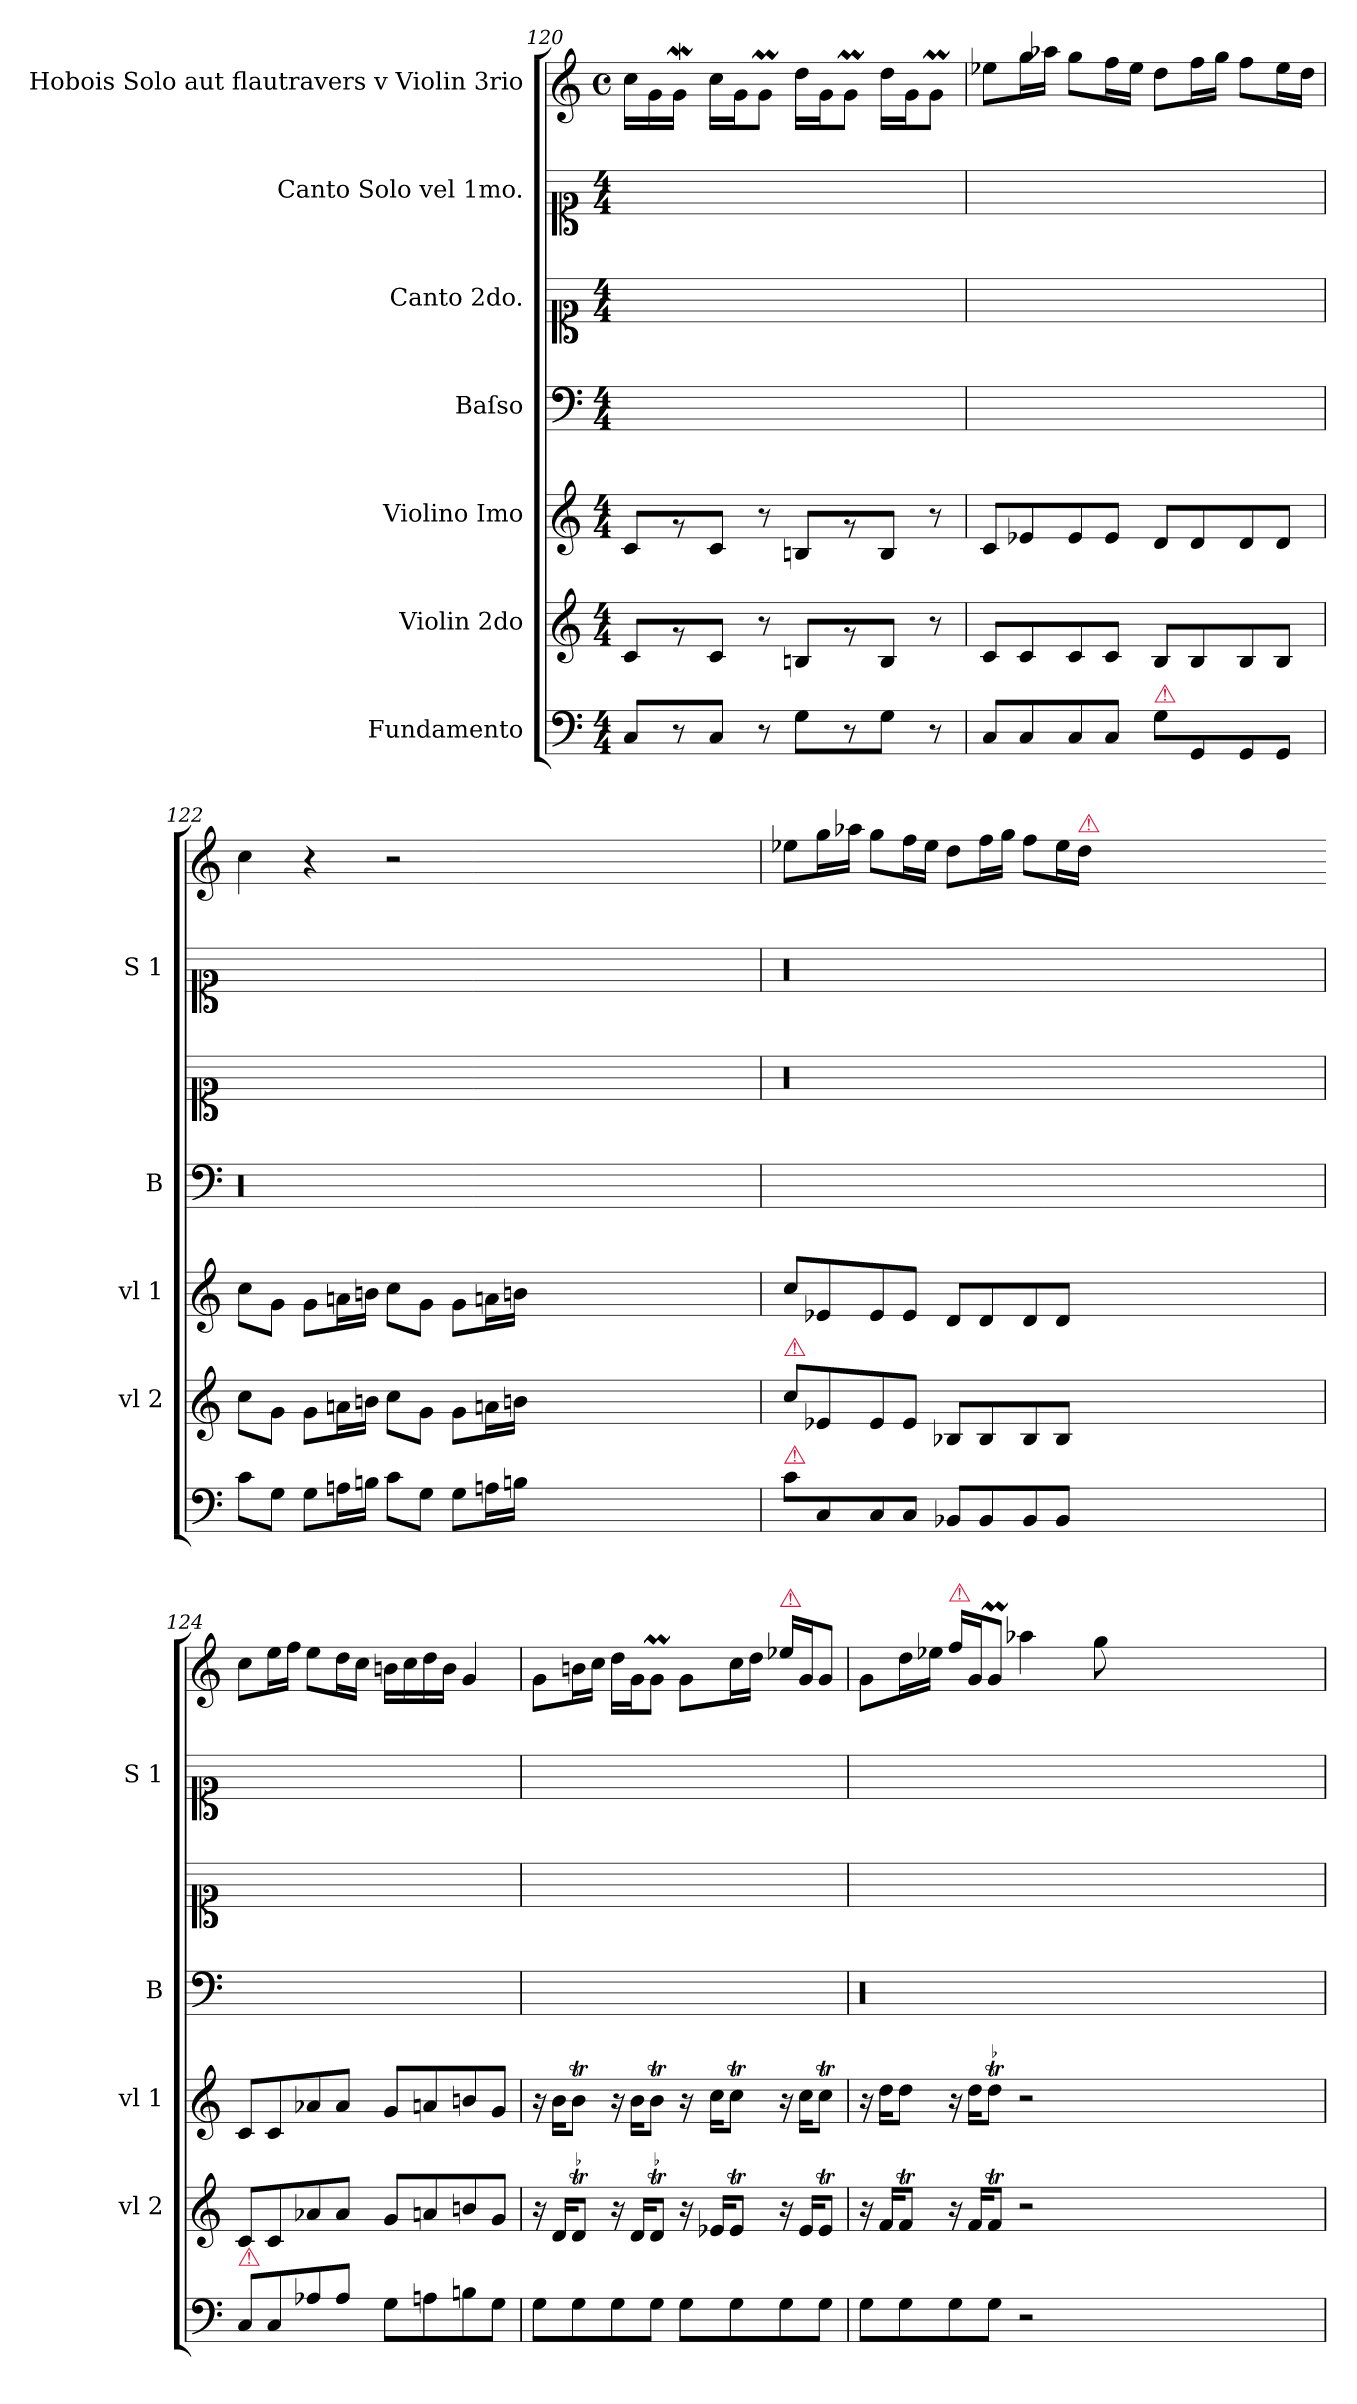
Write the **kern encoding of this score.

**kern	**kern	**kern	**kern	**kern	**kern	**kern
*part7	*part6	*part5	*part4	*part3	*part2	*part1
*staff7	*staff6	*staff5	*staff4	*staff3	*staff2	*staff1
*I"Fundamento	*I"Violin 2do	*I"Violino Imo	*I"Baſso	*I"Canto 2do.	*I"Canto Solo vel 1mo.	*I"Hobois Solo aut flautravers v Violin 3rio
*	*I'vl 2	*I'vl 1	*I'B	*	*I'S 1	*
*clefF4	*clefG2	*clefG2	*clefF4	*clefC1	*clefC1	*clefG2
*M4/4	*M4/4	*M4/4	*M4/4	*M4/4	*M4/4	*M4/4
*	*	*	*	*	*	*met(c)
=120	=120	=120	=120	=120	=120	=120
8C/L	8c/L	8c/L	1ryy	1ryy	1ryy	16cc\LL
.	.	.	.	.	.	16g\
!	!	!	!	!	!	!LO:N:vis=16
8r	8rg	8rg	.	.	.	8gW\JJ
8C/J	8c/J	8c/J	.	.	.	16cc\LL
.	.	.	.	.	.	16g\J
8r	8r	8r	.	.	.	8gM\J
8G\L	8Bn/L	8Bn/L	.	.	.	16dd\LL
.	.	.	.	.	.	16g\J
8r	8rg	8rg	.	.	.	8gM\J
8G\J	8B/J	8B/J	.	.	.	16dd\LL
.	.	.	.	.	.	16g\J
8r	8r	8r	.	.	.	8gM\J
=121	=121	=121	=121	=121	=121	=121
8C/L	8c/L	8c/L	1ryy	1ryy	1ryy	8ee-\L
8C/	8c/	8e-/	.	.	.	16gg\L
.	.	.	.	.	.	16aa-X\JJ
8C/	8c/	8e-/	.	.	.	8gg\L
8C/J	8c/J	8e-/J	.	.	.	16ff\L
.	.	.	.	.	.	16ee-\JJ
!LO:TX:a:color=crimson:t=⚠	!	!	!	!	!	!
8G\L	8B/L	8d/L	.	.	.	8dd\L
8GG/	8B/	8d/	.	.	.	16ff\L
.	.	.	.	.	.	16gg\JJ
8GG/	8B/	8d/	.	.	.	8ff\L
8GG/J	8B/J	8d/J	.	.	.	16ee-\L
.	.	.	.	.	.	16dd\JJ
=122	=122	=122	=122	=122	=122	=122
8c\L	8cc\L	8cc\L	00r	00ryy	00ryy	4cc\
8G\J	8g\J	8g\J	.	.	.	.
8G\L	8g\L	8g\L	.	.	.	4r
16An\L	16an\L	16an\L	.	.	.	.
16Bn\JJ	16bn\JJ	16bn\JJ	.	.	.	.
8c\L	8cc\L	8cc\L	.	.	.	2r
8G\J	8g\J	8g\J	.	.	.	.
8G\L	8g\L	8g\L	.	.	.	.
16An\L	16an\L	16an\L	.	.	.	.
16Bn\JJ	16bn\JJ	16bn\JJ	.	.	.	.
0.ryy	0.ryy	0.ryy	.	.	.	0.ryy
=123	=123	=123	=123	=123	=123	=123
!	!LO:TX:a:color=crimson:t=⚠	!	!	!	!	!
!LO:TX:a:color=crimson:t=⚠	!	!	!	!	!	!
8c\L	8cc\L	8cc/L	00ryy	00r	00r	8ee-\L
8C/	8e-/	8e-/	.	.	.	16gg\L
.	.	.	.	.	.	16aa-X\JJ
8C/	8e-/	8e-/	.	.	.	8gg\L
8C/J	8e-/J	8e-/J	.	.	.	16ff\L
.	.	.	.	.	.	16ee-\JJ
8BB-X/L	8B-X/L	8d/L	.	.	.	8dd\L
8BB-/	8B-/	8d/	.	.	.	16ff\L
.	.	.	.	.	.	16gg\JJ
8BB-/	8B-/	8d/	.	.	.	8ff\L
8BB-/J	8B-/J	8d/J	.	.	.	16ee-\L
!	!	!	!	!	!	!LO:TX:a:color=crimson:t=⚠
.	.	.	.	.	.	16dd\JJ
0.ryy	0.ryy	0.ryy	.	.	.	0.ryy
=124	=124	=124	=124	=124	=124	=124-
!LO:TX:a:color=crimson:t=⚠	!	!	!	!	!	!
8C/L	8c/L	8c/L	1ryy	1ryy	1ryy	8cc\L
8C/	8c/	8c/	.	.	.	16ee-\L
.	.	.	.	.	.	16ff\JJ
8A-X\	8a-X/	8a-X/	.	.	.	8ee-\L
8A-\J	8a-/J	8a-/J	.	.	.	16dd\L
.	.	.	.	.	.	16cc\JJ
8G\L	8g/L	8g/L	.	.	.	16bn\LL
.	.	.	.	.	.	16cc\
8An\	8an/	8an/	.	.	.	16dd\
.	.	.	.	.	.	16b\JJ
8Bn\	8bn/	8bn/	.	.	.	4g/
8G\J	8g/J	8g/J	.	.	.	.
=125	=125	=125	=125	=125	=125	=125
8G\L	16r	16r	1ryy	1ryy	1ryy	8g\L
.	16d/KL	16b\KL	.	.	.	.
8G\	8dt/J	8bt\J	.	.	.	16bn\L
.	.	.	.	.	.	16cc\JJ
8G\	16r	16r	.	.	.	16dd\LL
.	16d/KL	16b\KL	.	.	.	16g\J
8G\J	8dt/J	8bt\J	.	.	.	8gM\J
8G\L	16r	16r	.	.	.	8g\L
.	16e-/KL	16cc\KL	.	.	.	.
8G\	8e-T/J	8ccT\J	.	.	.	16cc\L
.	.	.	.	.	.	16dd\JJ
!	!	!	!	!	!	!LO:TX:a:color=crimson:t=⚠
8G\	16r	16r	.	.	.	16ee-\LL
.	16e-/KL	16cc\KL	.	.	.	16g/J
8G\J	8e-T/J	8ccT\J	.	.	.	8g/J
=126	=126	=126	=126	=126	=126	=126
8G\L	16r	16r	00r	00ryy	00ryy	8g\L
.	16f/KL	16dd\KL	.	.	.	.
8G\	8fT/J	8dd\J	.	.	.	16dd\L
.	.	.	.	.	.	16ee-\JJ
!	!	!	!	!	!	!LO:TX:a:color=crimson:t=⚠
8G\	16r	16r	.	.	.	16ff\LL
.	16f/KL	16dd\KL	.	.	.	16g/J
8G\J	8fT/J	8ddt\J	.	.	.	8gM/J
2r	2r	2r	.	.	.	4aa-X\
.	.	.	.	.	.	8ryy
.	.	.	.	.	.	8gg\
0.ryy	0.ryy	0.ryy	.	.	.	0.ryy
=	=	=	=	=	=	=
*-	*-	*-	*-	*-	*-	*-
